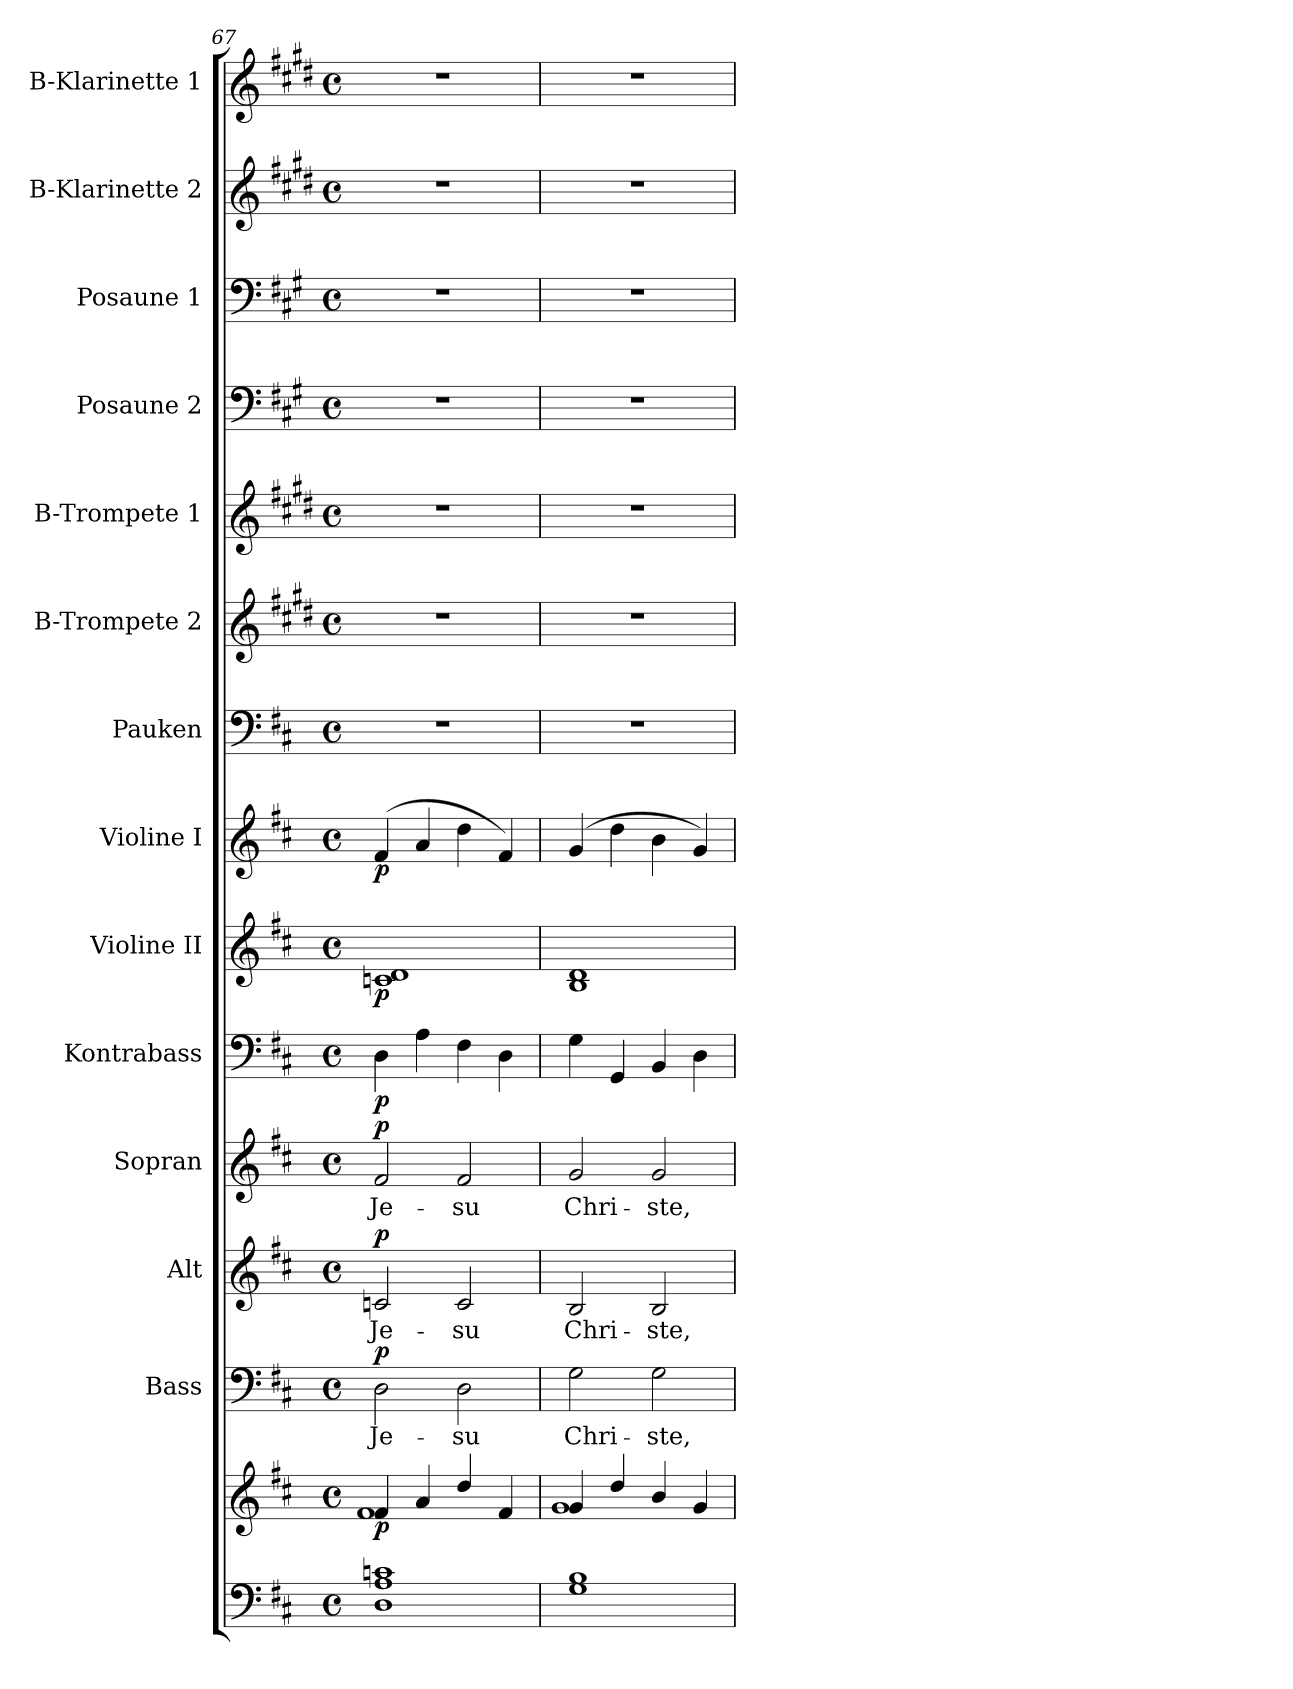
**kern	**kern	**dynam	**kern	**text	**dynam	**kern	**text	**dynam	**kern	**text	**dynam	**kern	**dynam	**kern	**dynam	**kern	**dynam	**kern	**kern	**kern	**kern	**kern	**kern	**kern
*part14	*part14	*part14	*part13	*part13	*part13	*part12	*part12	*part12	*part11	*part11	*part11	*part10	*part10	*part9	*part9	*part8	*part8	*part7	*part6	*part5	*part4	*part3	*part2	*part1
*staff15	*staff14	*staff14/15	*staff13	*staff13	*staff13	*staff12	*staff12	*staff12	*staff11	*staff11	*staff11	*staff10	*staff10	*staff9	*staff9	*staff8	*staff8	*staff7	*staff6	*staff5	*staff4	*staff3	*staff2	*staff1
*	*	*	*I"Bass	*	*	*I"Alt	*	*	*I"Sopran	*	*	*I"Kontrabass	*	*I"Violine II	*	*I"Violine I	*	*I"Pauken	*I"B-Trompete 2	*I"B-Trompete 1	*I"Posaune 2	*I"Posaune 1	*I"B-Klarinette 2	*I"B-Klarinette 1
*	*	*	*I'B.	*	*	*I'A.	*	*	*I'S.	*	*	*I'Kb.	*	*I'Vl. II	*	*I'Vl. I	*	*I'Pk.	*I'B Trp. 2	*I'B Trp. 1	*I'Pos. 2	*I'Pos. 1	*I'B Kl. 2	*I'B Kl. 1
*clefF4	*clefG2	*	*clefF4	*	*	*clefG2	*	*	*clefG2	*	*	*clefF4	*	*clefG2	*	*clefG2	*	*clefF4	*clefG2	*clefG2	*clefF4	*clefF4	*clefG2	*clefG2
*	*	*	*	*	*	*	*	*	*	*	*	*ITrd7c12	*	*	*	*	*	*	*ITrd1c2	*ITrd1c2	*ITrd4c7	*ITrd4c7	*ITrd1c2	*ITrd1c2
*k[f#c#]	*k[f#c#]	*	*k[f#c#]	*	*	*k[f#c#]	*	*	*k[f#c#]	*	*	*k[f#c#]	*	*k[f#c#]	*	*k[f#c#]	*	*k[f#c#]	*k[f#c#]	*k[f#c#]	*k[f#c#]	*k[f#c#]	*k[f#c#]	*k[f#c#]
*D:	*D:	*	*D:	*	*	*D:	*	*	*D:	*	*	*D:	*	*D:	*	*D:	*	*D:	*D:	*D:	*D:	*D:	*D:	*D:
*M4/4	*M4/4	*	*M4/4	*	*	*M4/4	*	*	*M4/4	*	*	*M4/4	*	*M4/4	*	*M4/4	*	*M4/4	*M4/4	*M4/4	*M4/4	*M4/4	*M4/4	*M4/4
*met(c)	*met(c)	*	*met(c)	*	*	*met(c)	*	*	*met(c)	*	*	*met(c)	*	*met(c)	*	*met(c)	*	*met(c)	*met(c)	*met(c)	*met(c)	*met(c)	*met(c)	*met(c)
=67	=67	=67	=67	=67	=67	=67	=67	=67	=67	=67	=67	=67	=67	=67	=67	=67	=67	=67	=67	=67	=67	=67	=67	=67
*	*^	*	*	*	*	*	*	*	*	*	*	*	*	*	*	*	*	*	*	*	*	*	*	*
!	!	!	!LO:DY:b	!	!LO:LY:b	!LO:DY:a	!	!LO:LY:b	!LO:DY:a	!	!LO:LY:b	!LO:DY:a	!	!LO:DY:b	!	!LO:DY:b	!	!LO:DY:b	!	!	!	!	!	!	!
1D 1A 1cn	4f#/	1f#	p	2D\	Je-	p	2cn/	Je-	p	2f#/	Je-	p	4DD\	p	1cn 1d	p	(4f#/	p	1r	1r	1r	1r	1r	1r	1r
.	4a/	.	.	.	.	.	.	.	.	.	.	.	4AA\	.	.	.	4a/	.	.	.	.	.	.	.	.
!	!	!	!	!	!LO:LY:b	!	!	!LO:LY:b	!	!	!LO:LY:b	!	!	!	!	!	!	!	!	!	!	!	!	!	!
.	4dd/	.	.	2D\	-su	.	2c/	-su	.	2f#/	-su	.	4FF#\	.	.	.	4dd\	.	.	.	.	.	.	.	.
.	4f#/	.	.	.	.	.	.	.	.	.	.	.	4DD\	.	.	.	4f#/)	.	.	.	.	.	.	.	.
=68	=68	=68	=68	=68	=68	=68	=68	=68	=68	=68	=68	=68	=68	=68	=68	=68	=68	=68	=68	=68	=68	=68	=68	=68	=68
!	!	!	!	!	!LO:LY:b	!	!	!LO:LY:b	!	!	!LO:LY:b	!	!	!	!	!	!	!	!	!	!	!	!	!	!
1G 1B	4g/	1g	.	2G\	Chri-	.	2B/	Chri-	.	2g/	Chri-	.	4GG\	.	1B 1d	.	(4g/	.	1r	1r	1r	1r	1r	1r	1r
.	4dd/	.	.	.	.	.	.	.	.	.	.	.	4GGG/	.	.	.	4dd\	.	.	.	.	.	.	.	.
!	!	!	!	!	!LO:LY:b	!	!	!LO:LY:b	!	!	!LO:LY:b	!	!	!	!	!	!	!	!	!	!	!	!	!	!
.	4b/	.	.	2G\	-ste,	.	2B/	-ste,	.	2g/	-ste,	.	4BBB/	.	.	.	4b\	.	.	.	.	.	.	.	.
.	4g/	.	.	.	.	.	.	.	.	.	.	.	4DD\	.	.	.	4g/)	.	.	.	.	.	.	.	.
*	*v	*v	*	*	*	*	*	*	*	*	*	*	*	*	*	*	*	*	*	*	*	*	*	*	*
=	=	=	=	=	=	=	=	=	=	=	=	=	=	=	=	=	=	=	=	=	=	=	=	=
*-	*-	*-	*-	*-	*-	*-	*-	*-	*-	*-	*-	*-	*-	*-	*-	*-	*-	*-	*-	*-	*-	*-	*-	*-
